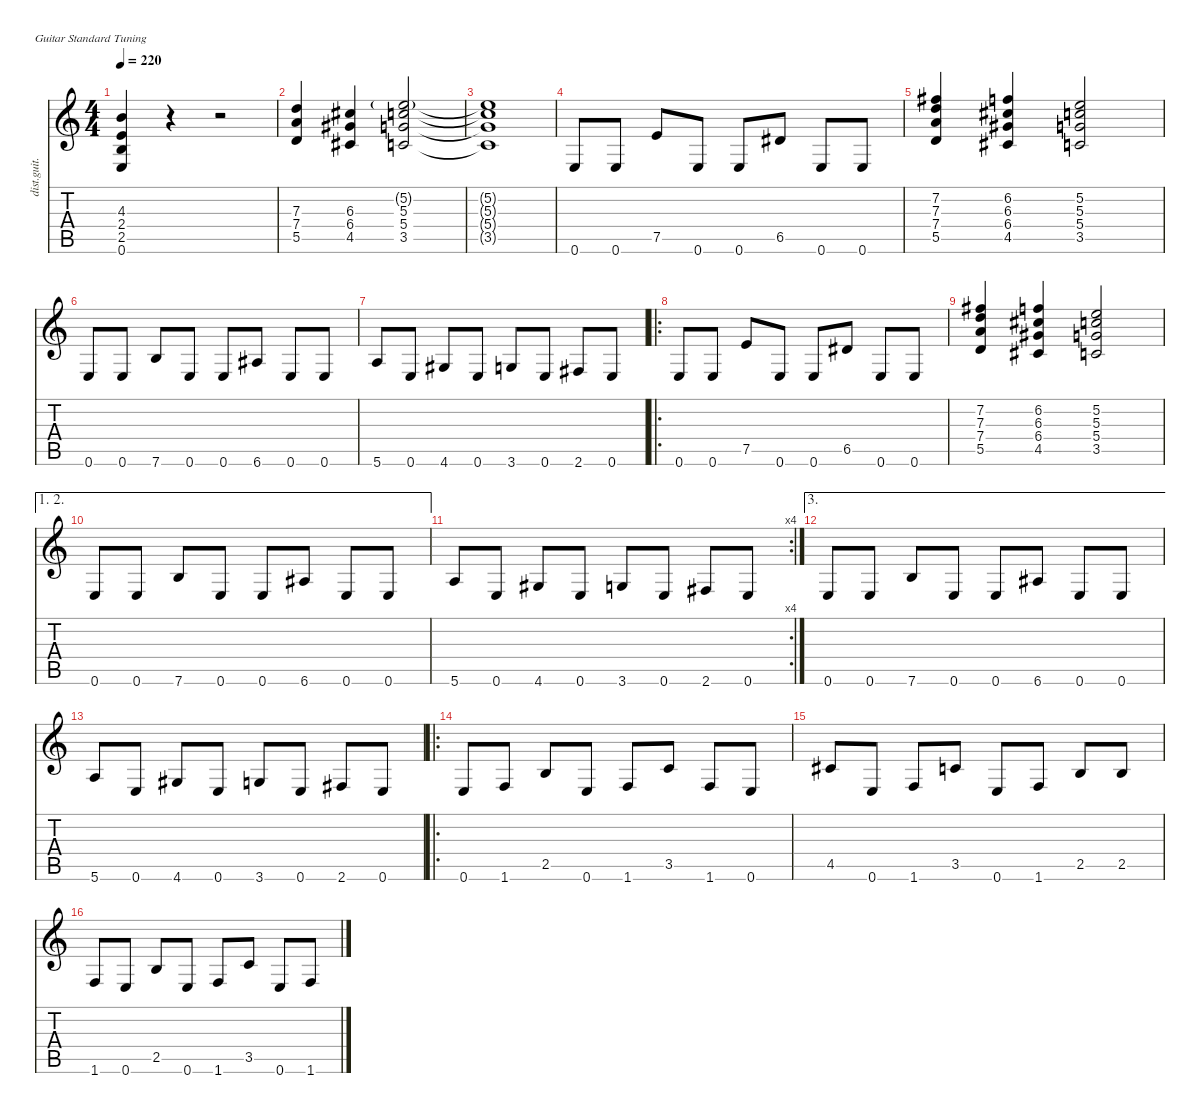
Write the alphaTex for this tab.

\defaultSystemsLayout 4
\hideDynamics
\bracketExtendMode nobrackets
\track ("Hetfield" "dist.guit.") {instrument distortionguitar}
\staff {score tabs}
\tuning (E4 B3 G3 D3 A2 E2)
\ts (4 4)
\tempo 220
\clef g2
\ks c
(4.3 2.4 2.5 0.6).4{dy f instrument distortionguitar beam Up} r.4{beam Down} r.2{beam Down} |
(7.3 7.4 5.5).4{beam Up} (6.3{acc #} 6.4{acc #} 4.5{acc #}).4{beam Up} (5.2{g} 5.3 5.4 3.5).2{beam Up} |
(5.2{t} 5.3{t} 5.4{t} 3.5{t}).1{beam Up} |
0.6.8{beam Up} 0.6.8{beam Up} 7.5.8{beam Up} 0.6.8{beam Up} 0.6.8{beam Up} 6.5{acc #}.8{beam Up} 0.6.8{beam Up} 0.6.8{beam Up} |
(7.2{acc #} 7.3 7.4 5.5).4{beam Up} (6.2 6.3{acc #} 6.4{acc #} 4.5{acc #}).4{beam Up} (5.2 5.3 5.4 3.5).2{beam Up} |
0.6.8{beam Up} 0.6.8{beam Up} 7.6.8{beam Up} 0.6.8{beam Up} 0.6.8{beam Up} 6.6{acc #}.8{beam Up} 0.6.8{beam Up} 0.6.8{beam Up} |
5.6.8{beam Up} 0.6.8{beam Up} 4.6{acc #}.8{beam Up} 0.6.8{beam Up} 3.6.8{beam Up} 0.6.8{beam Up} 2.6{acc #}.8{beam Up} 0.6.8{beam Up} |
\ro
0.6.8{beam Up} 0.6.8{beam Up} 7.5.8{beam Up} 0.6.8{beam Up} 0.6.8{beam Up} 6.5{acc #}.8{beam Up} 0.6.8{beam Up} 0.6.8{beam Up} |
(7.2{acc #} 7.3 7.4 5.5).4{beam Up} (6.2 6.3{acc #} 6.4{acc #} 4.5{acc #}).4{beam Up} (5.2 5.3 5.4 3.5).2{beam Up} |
\ae (1 2)
0.6.8{beam Up} 0.6.8{beam Up} 7.6.8{beam Up} 0.6.8{beam Up} 0.6.8{beam Up} 6.6{acc #}.8{beam Up} 0.6.8{beam Up} 0.6.8{beam Up} |
\rc 4
5.6.8{beam Up} 0.6.8{beam Up} 4.6{acc #}.8{beam Up} 0.6.8{beam Up} 3.6.8{beam Up} 0.6.8{beam Up} 2.6{acc #}.8{beam Up} 0.6.8{beam Up} |
\ae 3
0.6.8{beam Up} 0.6.8{beam Up} 7.6.8{beam Up} 0.6.8{beam Up} 0.6.8{beam Up} 6.6{acc #}.8{beam Up} 0.6.8{beam Up} 0.6.8{beam Up} |
5.6.8{beam Up} 0.6.8{beam Up} 4.6{acc #}.8{beam Up} 0.6.8{beam Up} 3.6.8{beam Up} 0.6.8{beam Up} 2.6{acc #}.8{beam Up} 0.6.8{beam Up} |
\ro
0.6.8{beam Up} 1.6.8{beam Up} 2.5.8{beam Up} 0.6.8{beam Up} 1.6.8{beam Up} 3.5.8{beam Up} 1.6.8{beam Up} 0.6.8{beam Up} |
4.5{acc #}.8{beam Up} 0.6.8{beam Up} 1.6.8{beam Up} 3.5.8{beam Up} 0.6.8{beam Up} 1.6.8{beam Up} 2.5.8{beam Up} 2.5.8{beam Up} |
1.6.8{beam Up} 0.6.8{beam Up} 2.5.8{beam Up} 0.6.8{beam Up} 1.6.8{beam Up} 3.5.8{beam Up} 0.6.8{beam Up} 1.6.8{beam Up}
